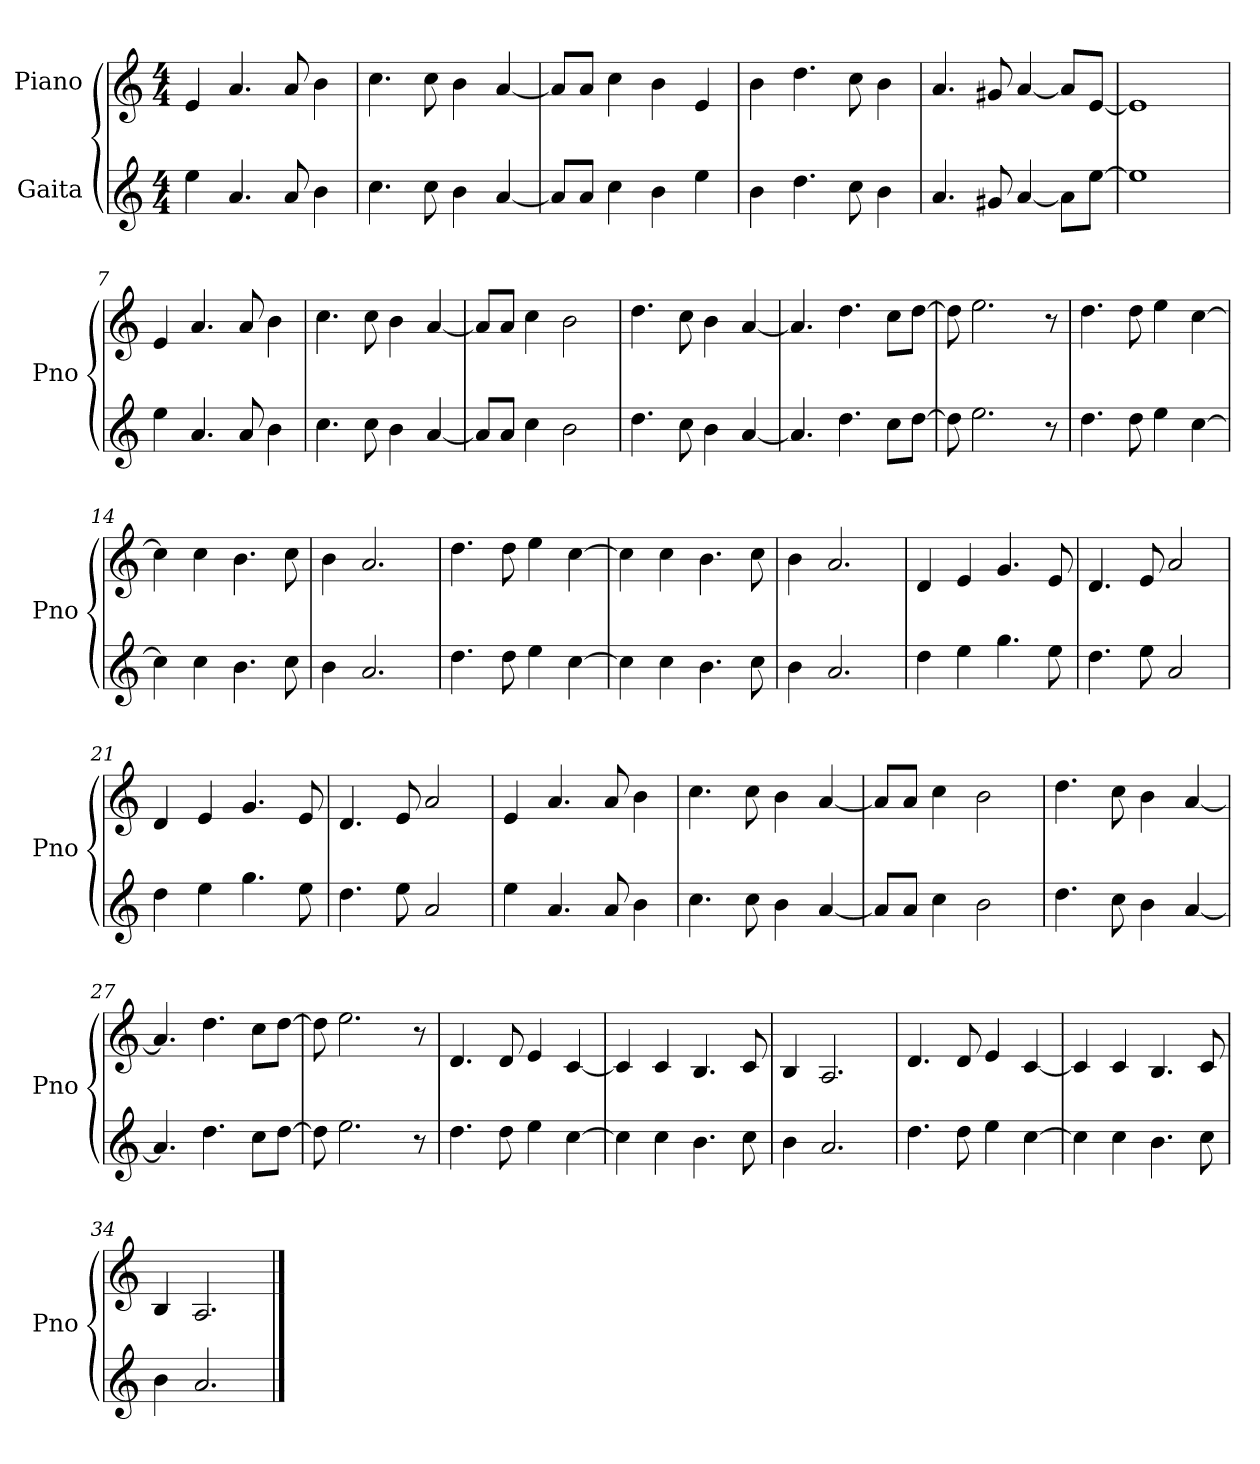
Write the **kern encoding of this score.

**kern	**kern
*part2	*part1
*staff2	*staff1
*I"Gaita	*I"Piano
*	*I'Pno
*clefG2	*clefG2
*k[]	*k[]
*M4/4	*M4/4
*MM180	*MM180
=1	=1
4ee\	4e/
4.a/	4.a/
8a/	8a/
4b\	4b\
=2	=2
4.cc\	4.cc\
8cc\	8cc\
4b\	4b\
[4a/	[4a/
=3	=3
8a/L]	8a/L]
8a/J	8a/J
4cc\	4cc\
4b\	4b\
4ee\	4e/
=4	=4
4b\	4b\
4.dd\	4.dd\
8cc\	8cc\
4b\	4b\
=5	=5
4.a/	4.a/
8g#X/	8g#X/
[4a/	[4a/
8a\L]	8a/L]
[8ee\J	[8e/J
=6	=6
1ee]	1e]
=7	=7
4ee\	4e/
4.a/	4.a/
8a/	8a/
4b\	4b\
=8	=8
4.cc\	4.cc\
8cc\	8cc\
4b\	4b\
[4a/	[4a/
!!LO:LB:g=z
=9	=9
8a/L]	8a/L]
8a/J	8a/J
4cc\	4cc\
2b\	2b\
=10	=10
4.dd\	4.dd\
8cc\	8cc\
4b\	4b\
[4a/	[4a/
=11	=11
4.a/]	4.a/]
4.dd\	4.dd\
8cc\L	8cc\L
[8dd\J	[8dd\J
=12	=12
8dd\]	8dd\]
2.ee\	2.ee\
8r	8r
=13	=13
4.dd\	4.dd\
8dd\	8dd\
4ee\	4ee\
[4cc\	[4cc\
=14	=14
4cc\]	4cc\]
4cc\	4cc\
4.b\	4.b\
8cc\	8cc\
=15	=15
4b\	4b\
2.a/	2.a/
=16	=16
4.dd\	4.dd\
8dd\	8dd\
4ee\	4ee\
[4cc\	[4cc\
=17	=17
4cc\]	4cc\]
4cc\	4cc\
4.b\	4.b\
8cc\	8cc\
!!LO:LB:g=z
=18	=18
4b\	4b\
2.a/	2.a/
=19	=19
4dd\	4d/
4ee\	4e/
4.gg\	4.g/
8ee\	8e/
=20	=20
4.dd\	4.d/
8ee\	8e/
2a/	2a/
=21	=21
4dd\	4d/
4ee\	4e/
4.gg\	4.g/
8ee\	8e/
=22	=22
4.dd\	4.d/
8ee\	8e/
2a/	2a/
=23	=23
4ee\	4e/
4.a/	4.a/
8a/	8a/
4b\	4b\
=24	=24
4.cc\	4.cc\
8cc\	8cc\
4b\	4b\
[4a/	[4a/
=25	=25
8a/L]	8a/L]
8a/J	8a/J
4cc\	4cc\
2b\	2b\
!!LO:LB:g=z
=26	=26
4.dd\	4.dd\
8cc\	8cc\
4b\	4b\
[4a/	[4a/
=27	=27
4.a/]	4.a/]
4.dd\	4.dd\
8cc\L	8cc\L
[8dd\J	[8dd\J
=28	=28
8dd\]	8dd\]
2.ee\	2.ee\
8r	8r
=29	=29
4.dd\	4.d/
8dd\	8d/
4ee\	4e/
[4cc\	[4c/
=30	=30
4cc\]	4c/]
4cc\	4c/
4.b\	4.B/
8cc\	8c/
=31	=31
4b\	4B/
2.a/	2.A/
=32	=32
4.dd\	4.d/
8dd\	8d/
4ee\	4e/
[4cc\	[4c/
=33	=33
4cc\]	4c/]
4cc\	4c/
4.b\	4.B/
8cc\	8c/
!!LO:LB:g=z
=34	=34
4b\	4B/
2.a/	2.A/
==	==
*-	*-
